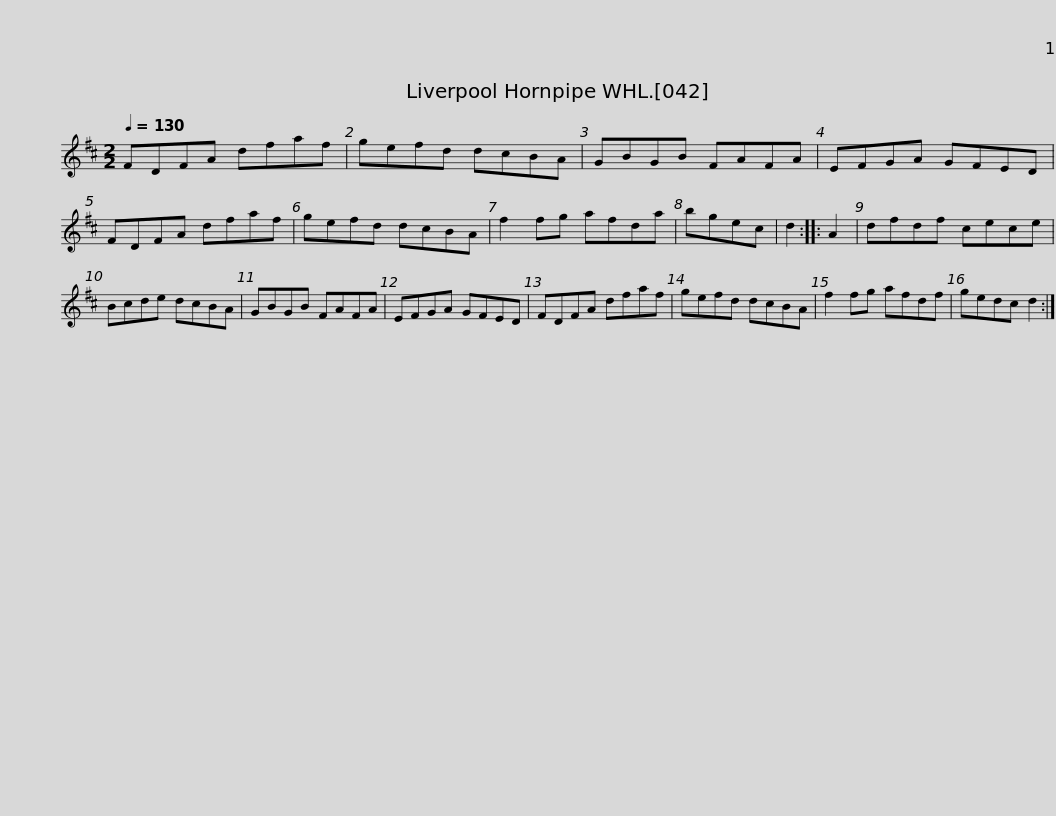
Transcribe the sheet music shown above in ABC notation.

X:1
L:1/8
Q:1/4=130
M:2/2
I:linebreak $
K:D
V:1 treble
V:1
 FDFA dfaf | gefd dcBA | GBGB FAFA | EFGA GFED | FDFA dfaf |$ %5
 gefd dcBA | f2 fg afda | bgec | d2 :: A2 | %10
 dfdf cece | Bcde dcBA |$ GBGB FAFA | EFGA GFED | FDFA dfaf | %15
 gefd dcBA | f2 fg afdf | gedc d2 :| %18
